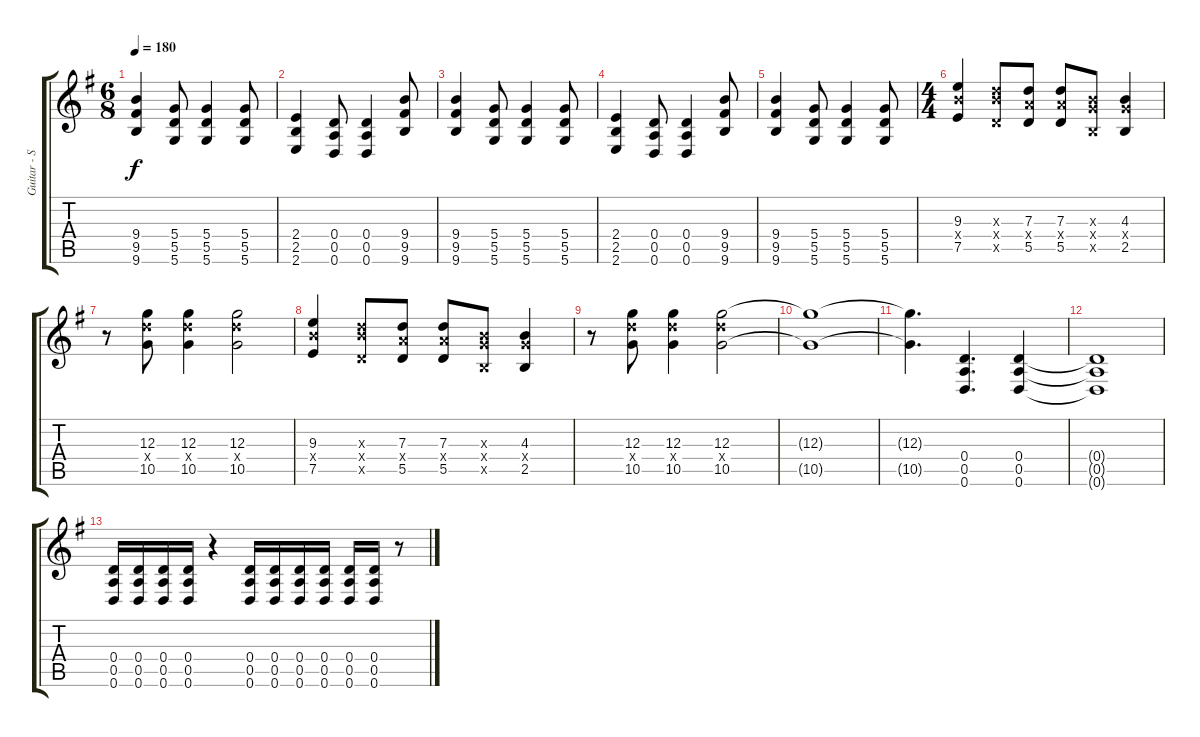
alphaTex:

\track ("Guitar - Simon Neil" "Guitar - S") {instrument electricguitarclean}
\staff {score tabs}
\tuning (E4 B3 G3 D3 A2 D2) {hide}
\ts (6 8)
\tempo 180
\clef g2
\ks eminor
(9.4 9.5 9.6).4{dy f} (5.4 5.5 5.6).8 (5.4 5.5 5.6).4 (5.4 5.5 5.6).8 |
(2.4 2.5 2.6).4 (0.4 0.5 0.6).8 (0.4 0.5 0.6).4 (9.4 9.5 9.6).8 |
(9.4 9.5 9.6).4 (5.4 5.5 5.6).8 (5.4 5.5 5.6).4 (5.4 5.5 5.6).8 |
(2.4 2.5 2.6).4 (0.4 0.5 0.6).8 (0.4 0.5 0.6).4 (9.4 9.5 9.6).8 |
(9.4 9.5 9.6).4 (5.4 5.5 5.6).8 (5.4 5.5 5.6).4 (5.4 5.5 5.6).8 |
\ts (4 4)
(9.3 9.4{x} 7.5).4 (7.3{x} 9.4{x} 5.5{x}).8 (7.3 7.4{x} 5.5).8 (7.3 7.4{x} 5.5).8 (4.3{x} 5.4{x} 2.5{x}).8 (4.3 5.4{x} 2.5).4 |
r.8 (12.3 12.4{x} 10.5).8 (12.3 12.4{x} 10.5).4 (12.3 12.4{x} 10.5).2 |
(9.3 9.4{x} 7.5).4 (7.3{x} 9.4{x} 5.5{x}).8 (7.3 7.4{x} 5.5).8 (7.3 7.4{x} 5.5).8 (4.3{x} 5.4{x} 2.5{x}).8 (4.3 5.4{x} 2.5).4 |
r.8 (12.3 12.4{x} 10.5).8 (12.3 12.4{x} 10.5).4 (12.3 12.4{x} 10.5).2 |
(12.3{t} 10.5{t}).1 |
(12.3{t} 10.5{t}).4{d} (0.4 0.5 0.6).4{d} (0.4 0.5 0.6).4 |
(0.4{t} 0.5{t} 0.6{t}).1 |
(0.4 0.5 0.6).16 (0.4 0.5 0.6).16 (0.4 0.5 0.6).16 (0.4 0.5 0.6).16 r.4 (0.4 0.5 0.6).16 (0.4 0.5 0.6).16 (0.4 0.5 0.6).16 (0.4 0.5 0.6).16 (0.4 0.5 0.6).16 (0.4 0.5 0.6).16 r.8
